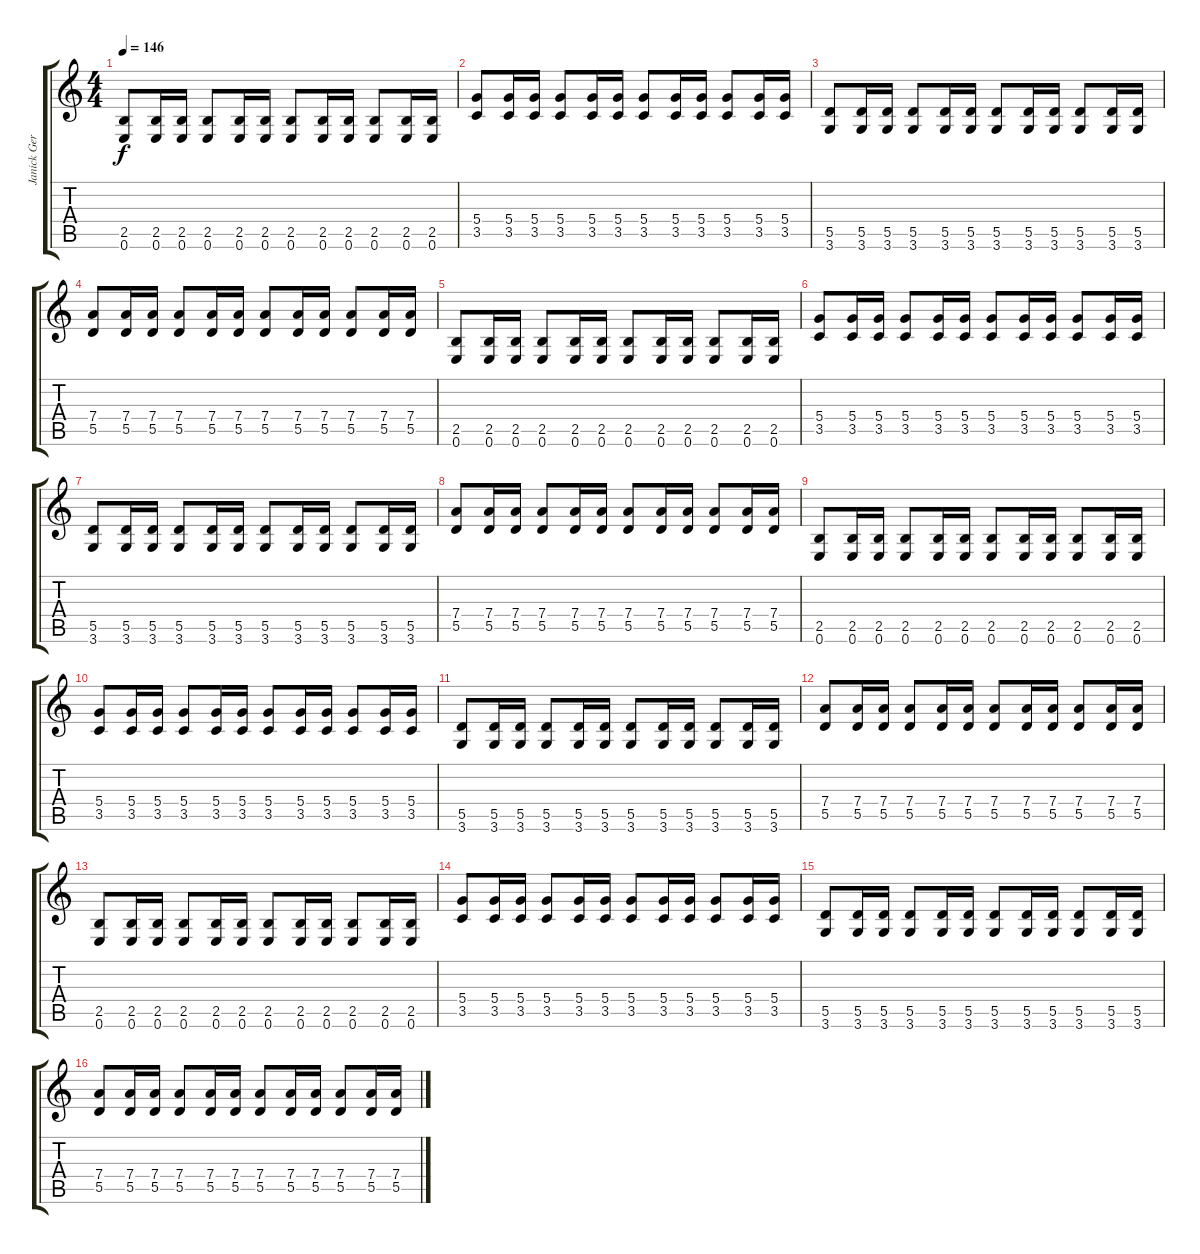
\track ("Janick Gers" "Janick Ger") {instrument distortionguitar}
\staff {score tabs}
\tuning (E4 B3 G3 D3 A2 E2) {hide}
\ts (4 4)
\tempo 146
\clef g2
\ks c
(2.5 0.6).8{dy f} (2.5 0.6).16 (2.5 0.6).16 (2.5 0.6).8 (2.5 0.6).16 (2.5 0.6).16 (2.5 0.6).8 (2.5 0.6).16 (2.5 0.6).16 (2.5 0.6).8 (2.5 0.6).16 (2.5 0.6).16 |
(5.4 3.5).8 (5.4 3.5).16 (5.4 3.5).16 (5.4 3.5).8 (5.4 3.5).16 (5.4 3.5).16 (5.4 3.5).8 (5.4 3.5).16 (5.4 3.5).16 (5.4 3.5).8 (5.4 3.5).16 (5.4 3.5).16 |
(5.5 3.6).8 (5.5 3.6).16 (5.5 3.6).16 (5.5 3.6).8 (5.5 3.6).16 (5.5 3.6).16 (5.5 3.6).8 (5.5 3.6).16 (5.5 3.6).16 (5.5 3.6).8 (5.5 3.6).16 (5.5 3.6).16 |
(7.4 5.5).8 (7.4 5.5).16 (7.4 5.5).16 (7.4 5.5).8 (7.4 5.5).16 (7.4 5.5).16 (7.4 5.5).8 (7.4 5.5).16 (7.4 5.5).16 (7.4 5.5).8 (7.4 5.5).16 (7.4 5.5).16 |
(2.5 0.6).8 (2.5 0.6).16 (2.5 0.6).16 (2.5 0.6).8 (2.5 0.6).16 (2.5 0.6).16 (2.5 0.6).8 (2.5 0.6).16 (2.5 0.6).16 (2.5 0.6).8 (2.5 0.6).16 (2.5 0.6).16 |
(5.4 3.5).8 (5.4 3.5).16 (5.4 3.5).16 (5.4 3.5).8 (5.4 3.5).16 (5.4 3.5).16 (5.4 3.5).8 (5.4 3.5).16 (5.4 3.5).16 (5.4 3.5).8 (5.4 3.5).16 (5.4 3.5).16 |
(5.5 3.6).8 (5.5 3.6).16 (5.5 3.6).16 (5.5 3.6).8 (5.5 3.6).16 (5.5 3.6).16 (5.5 3.6).8 (5.5 3.6).16 (5.5 3.6).16 (5.5 3.6).8 (5.5 3.6).16 (5.5 3.6).16 |
(7.4 5.5).8 (7.4 5.5).16 (7.4 5.5).16 (7.4 5.5).8 (7.4 5.5).16 (7.4 5.5).16 (7.4 5.5).8 (7.4 5.5).16 (7.4 5.5).16 (7.4 5.5).8 (7.4 5.5).16 (7.4 5.5).16 |
(2.5 0.6).8 (2.5 0.6).16 (2.5 0.6).16 (2.5 0.6).8 (2.5 0.6).16 (2.5 0.6).16 (2.5 0.6).8 (2.5 0.6).16 (2.5 0.6).16 (2.5 0.6).8 (2.5 0.6).16 (2.5 0.6).16 |
(5.4 3.5).8 (5.4 3.5).16 (5.4 3.5).16 (5.4 3.5).8 (5.4 3.5).16 (5.4 3.5).16 (5.4 3.5).8 (5.4 3.5).16 (5.4 3.5).16 (5.4 3.5).8 (5.4 3.5).16 (5.4 3.5).16 |
(5.5 3.6).8 (5.5 3.6).16 (5.5 3.6).16 (5.5 3.6).8 (5.5 3.6).16 (5.5 3.6).16 (5.5 3.6).8 (5.5 3.6).16 (5.5 3.6).16 (5.5 3.6).8 (5.5 3.6).16 (5.5 3.6).16 |
(7.4 5.5).8 (7.4 5.5).16 (7.4 5.5).16 (7.4 5.5).8 (7.4 5.5).16 (7.4 5.5).16 (7.4 5.5).8 (7.4 5.5).16 (7.4 5.5).16 (7.4 5.5).8 (7.4 5.5).16 (7.4 5.5).16 |
(2.5 0.6).8 (2.5 0.6).16 (2.5 0.6).16 (2.5 0.6).8 (2.5 0.6).16 (2.5 0.6).16 (2.5 0.6).8 (2.5 0.6).16 (2.5 0.6).16 (2.5 0.6).8 (2.5 0.6).16 (2.5 0.6).16 |
(5.4 3.5).8 (5.4 3.5).16 (5.4 3.5).16 (5.4 3.5).8 (5.4 3.5).16 (5.4 3.5).16 (5.4 3.5).8 (5.4 3.5).16 (5.4 3.5).16 (5.4 3.5).8 (5.4 3.5).16 (5.4 3.5).16 |
(5.5 3.6).8 (5.5 3.6).16 (5.5 3.6).16 (5.5 3.6).8 (5.5 3.6).16 (5.5 3.6).16 (5.5 3.6).8 (5.5 3.6).16 (5.5 3.6).16 (5.5 3.6).8 (5.5 3.6).16 (5.5 3.6).16 |
(7.4 5.5).8 (7.4 5.5).16 (7.4 5.5).16 (7.4 5.5).8 (7.4 5.5).16 (7.4 5.5).16 (7.4 5.5).8 (7.4 5.5).16 (7.4 5.5).16 (7.4 5.5).8 (7.4 5.5).16 (7.4 5.5).16
